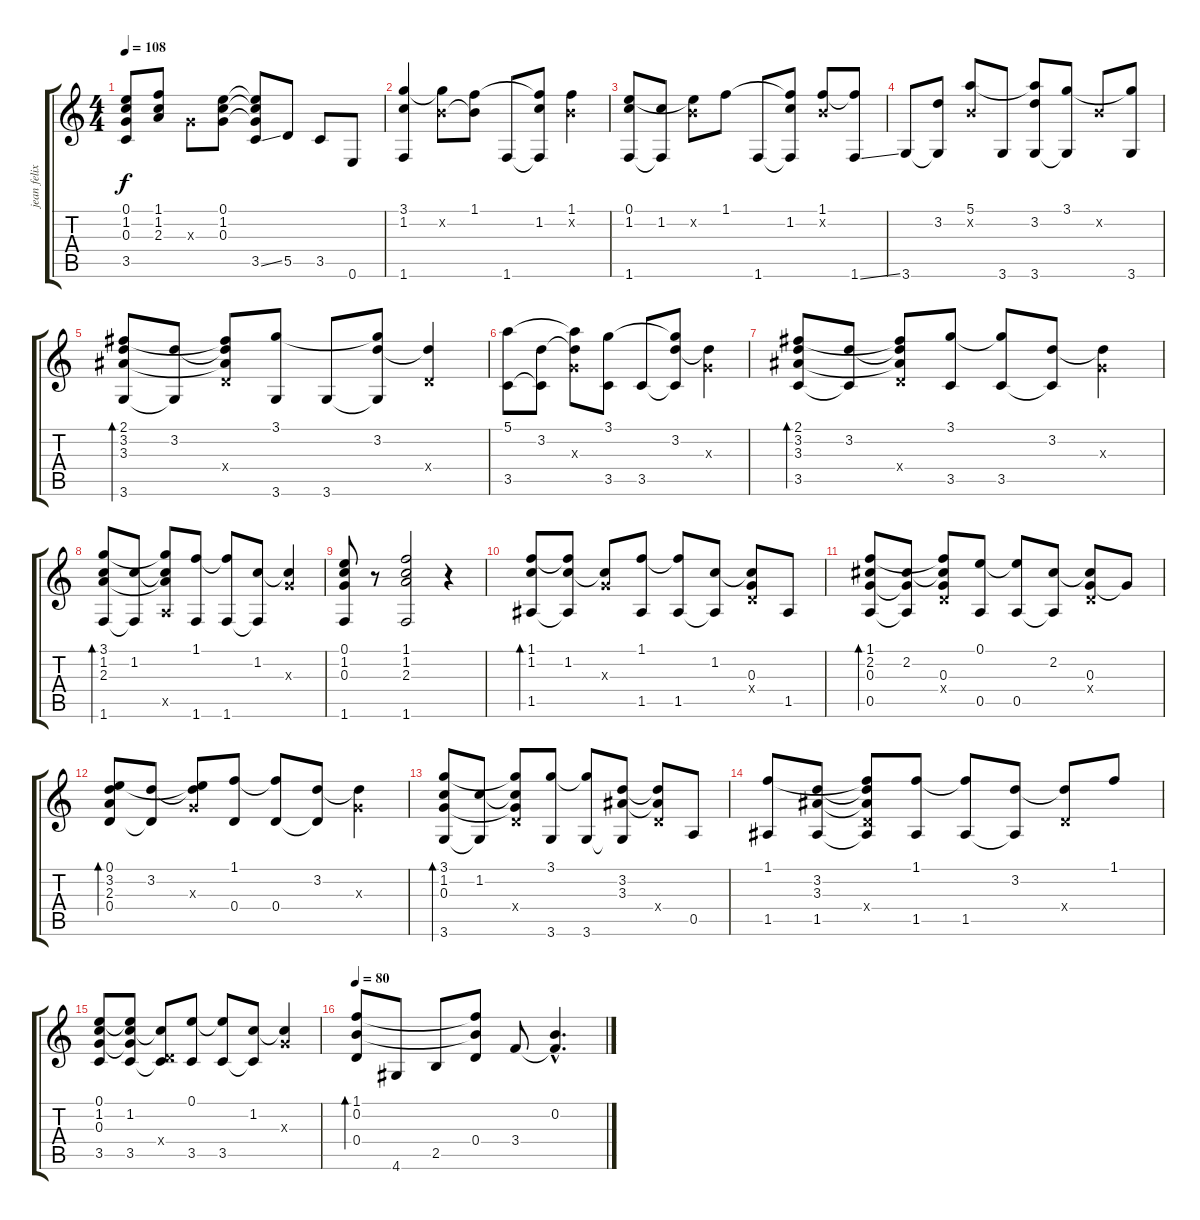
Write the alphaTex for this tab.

\track ("jean felix lalanne" "jean felix") {instrument acousticguitarnylon}
\staff {score tabs}
\tuning (E4 B3 G3 D3 A2 E2) {hide}
\ts (4 4)
\tempo 108
\clef g2
\ks c
(0.1 1.2 0.3 3.5).8{dy f} (1.1 1.2 2.3).8 0.3{x}.8 (0.1 1.2 0.3).8 (0.1{t} 1.2{t} 0.3{t} 3.5{ss}).8 5.5.8 3.5.8 0.6.8 |
(3.1 1.2 1.6).4 (3.1{t} 0.2{x}).8 (1.1 0.2{t}).8 1.6.8 (1.1{t} 1.2 1.6{t}).8 (1.1 0.2{x}).4 |
(0.1 1.2 1.6).8 (1.2 1.6{t}).8 (0.1{t} 0.2{x}).8 1.1.8 1.6.8 (1.1{t} 1.2 1.6{t}).8 (1.1 0.2{x}).8 (1.1{t} 1.6{ss}).8 |
3.6.8 (3.2 3.6{t}).8 (5.1 0.2{x}).8 3.6.8 (5.1{t} 3.2 3.6).8 (3.1 3.6{t}).8 0.2{x}.8 (3.1{t} 3.6).8 |
(2.1 3.2 3.3 3.6).8{bd 120} (3.2 3.6{t}).8 (2.1{t} 3.2{t} 3.3{t} 0.4{x}).8 (3.1 3.6).8 3.6.8 (3.1{t} 3.2 3.6{t}).8 (3.2{t} 0.4{x}).4 |
(5.1 3.5).8 (3.2 3.5{t}).8 (5.1{t} 3.2{t} 0.3{x}).8 (3.1 3.5).8 3.5.8 (3.1{t} 3.2 3.5{t}).8 (3.2{t} 0.3{x}).4 |
(2.1 3.2 3.3 3.5).8{bd 120} (3.2 3.5{t}).8 (2.1{t} 3.2{t} 3.3{t} 0.4{x}).8 (3.1 3.5).8 (3.1{t} 3.5).8 (3.2 3.5{t}).8 (3.2{t} 0.3{x}).4 |
(3.1 1.2 2.3 1.6).8{bd 120} (1.2 1.6{t}).8 (3.1{t} 1.2{t} 2.3{t} 0.5{x}).8 (1.1 1.6).8 (1.1{t} 1.6).8 (1.2 1.6{t}).8 (1.2{t} 0.3{x}).4 |
(0.1 1.2 0.3 1.6).8 r.8 (1.1 1.2 2.3 1.6).2 r.4 |
(1.1 1.2 1.5).8{bd 120} (1.1{t} 1.2 1.5{t}).8 (1.2{t} 0.3{x}).8 (1.1 1.5).8 (1.1{t} 1.5).8 (1.2 1.5{t}).8 (1.2{t} 0.3 0.4{x}).8 1.5.8 |
(1.1 2.2 0.3 0.5).8{bd 120} (2.2 0.3{t} 0.5{t}).8 (1.1{t} 2.2{t} 0.3 0.4{x}).8 (0.1 0.5).8 (0.1{t} 0.5).8 (2.2 0.5{t}).8 (2.2{t} 0.3 0.4{x}).8 0.3{t}.8 |
(0.1 3.2 2.3 0.4).8{bd 120} (3.2 0.4{t}).8 (0.1{t} 3.2{t} 0.3{x}).8 (1.1 0.4).8 (1.1{t} 0.4).8 (3.2 0.4{t}).8 (3.2{t} 0.3{x}).4 |
(3.1 1.2 0.3 3.6).8{bd 120} (1.2 3.6{t}).8 (3.1{t} 1.2{t} 0.3{t} 0.4{x}).8 (3.1 3.6).8 (3.1{t} 3.6).8 (3.2 3.3 3.6{t}).8 (3.2{t} 3.3{t} 0.4{x}).8 0.5.8 |
(1.1 1.5).8 (3.2 3.3 1.5).8 (1.1{t} 3.2{t} 3.3{t} 0.4{x} 1.5{t}).8 (1.1 1.5).8 (1.1{t} 1.5).8 (3.2 1.5{t}).8 (3.2{t} 0.4{x}).8 1.1.8 |
(0.1 1.2 0.3 3.5).8 (0.1{t} 1.2 0.3{t} 3.5).8 (1.2{t} 0.4{x} 3.5{t}).8 (0.1 3.5).8 (0.1{t} 3.5).8 (1.2 3.5{t}).8 (1.2{t} 0.3{x}).4 |
\tempo 80
(1.1 0.2 0.4).8{bd 60} 4.6.8 2.5.8 (1.1{t} 0.2{t} 0.4).8 3.4.8 (0.2{hac} 3.4{hac t}).4{d}
